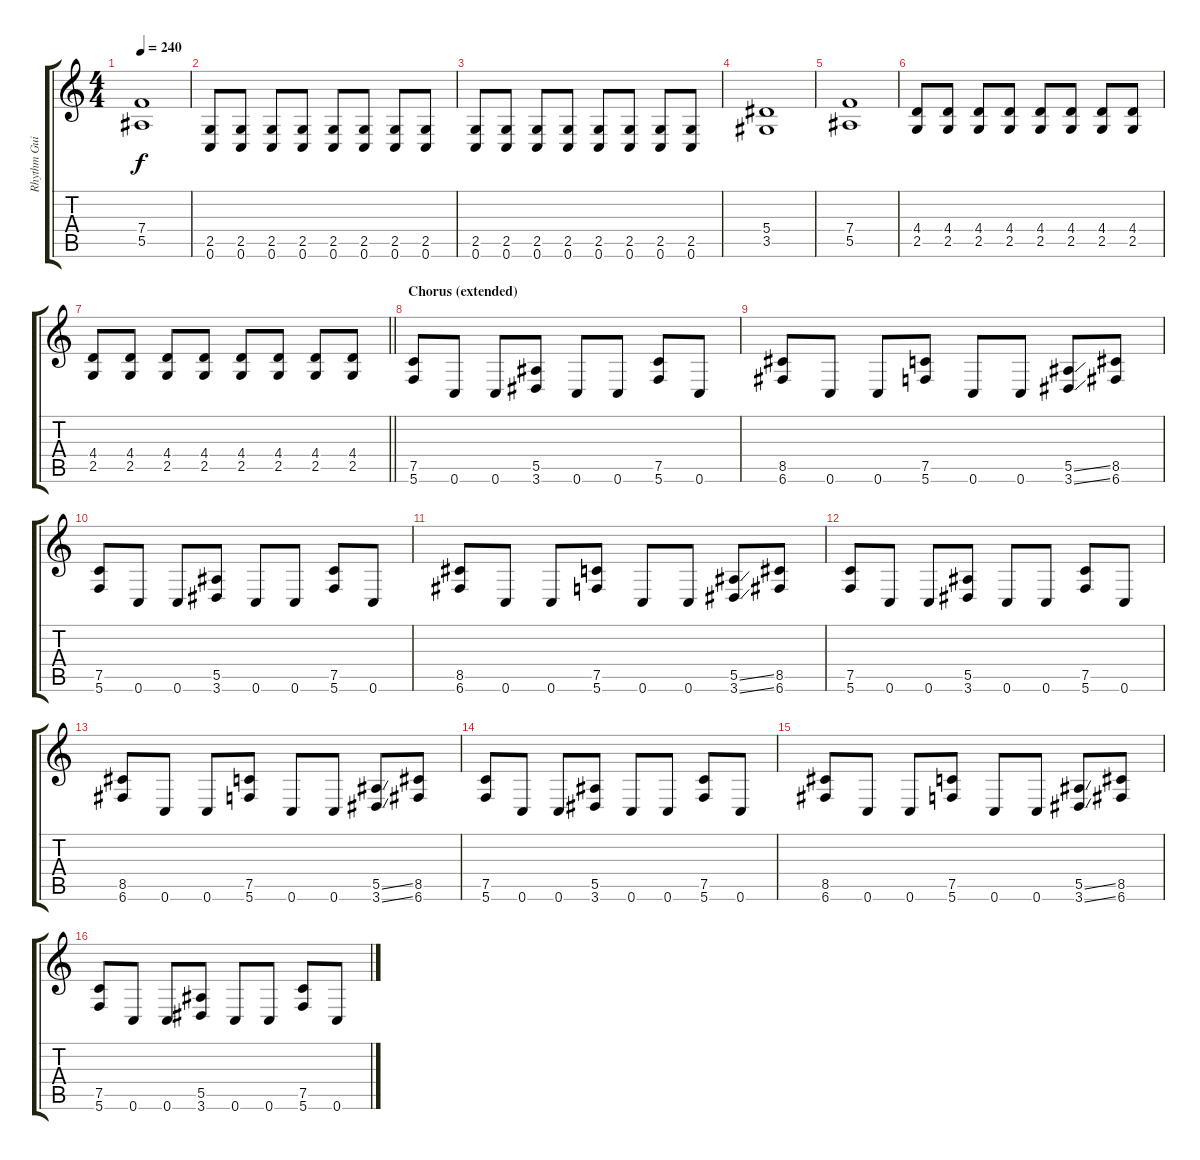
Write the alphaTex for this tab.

\track ("Rhythm Guitar" "Rhythm Gui") {instrument distortionguitar}
\staff {score tabs}
\tuning (C4 G3 Eb3 Bb2 F2 C2) {hide}
\ts (4 4)
\tempo 240
\clef g2
\ks c
(7.4 5.5).1{dy f} |
(2.5 0.6).8 (2.5 0.6).8 (2.5 0.6).8 (2.5 0.6).8 (2.5 0.6).8 (2.5 0.6).8 (2.5 0.6).8 (2.5 0.6).8 |
(2.5 0.6).8 (2.5 0.6).8 (2.5 0.6).8 (2.5 0.6).8 (2.5 0.6).8 (2.5 0.6).8 (2.5 0.6).8 (2.5 0.6).8 |
(5.4 3.5).1 |
(7.4 5.5).1 |
(4.4 2.5).8 (4.4 2.5).8 (4.4 2.5).8 (4.4 2.5).8 (4.4 2.5).8 (4.4 2.5).8 (4.4 2.5).8 (4.4 2.5).8 |
\barLineRight lightlight
(4.4 2.5).8 (4.4 2.5).8 (4.4 2.5).8 (4.4 2.5).8 (4.4 2.5).8 (4.4 2.5).8 (4.4 2.5).8 (4.4 2.5).8 |
\section ("" "Chorus (extended)")
(7.5 5.6).8 0.6.8 0.6.8 (5.5 3.6).8 0.6.8 0.6.8 (7.5 5.6).8 0.6.8 |
(8.5 6.6).8 0.6.8 0.6.8 (7.5 5.6).8 0.6.8 0.6.8 (5.5{ss} 3.6{ss}).8 (8.5 6.6).8 |
(7.5 5.6).8 0.6.8 0.6.8 (5.5 3.6).8 0.6.8 0.6.8 (7.5 5.6).8 0.6.8 |
(8.5 6.6).8 0.6.8 0.6.8 (7.5 5.6).8 0.6.8 0.6.8 (5.5{ss} 3.6{ss}).8 (8.5 6.6).8 |
(7.5 5.6).8 0.6.8 0.6.8 (5.5 3.6).8 0.6.8 0.6.8 (7.5 5.6).8 0.6.8 |
(8.5 6.6).8 0.6.8 0.6.8 (7.5 5.6).8 0.6.8 0.6.8 (5.5{ss} 3.6{ss}).8 (8.5 6.6).8 |
(7.5 5.6).8 0.6.8 0.6.8 (5.5 3.6).8 0.6.8 0.6.8 (7.5 5.6).8 0.6.8 |
(8.5 6.6).8 0.6.8 0.6.8 (7.5 5.6).8 0.6.8 0.6.8 (5.5{ss} 3.6{ss}).8 (8.5 6.6).8 |
(7.5 5.6).8 0.6.8 0.6.8 (5.5 3.6).8 0.6.8 0.6.8 (7.5 5.6).8 0.6.8
